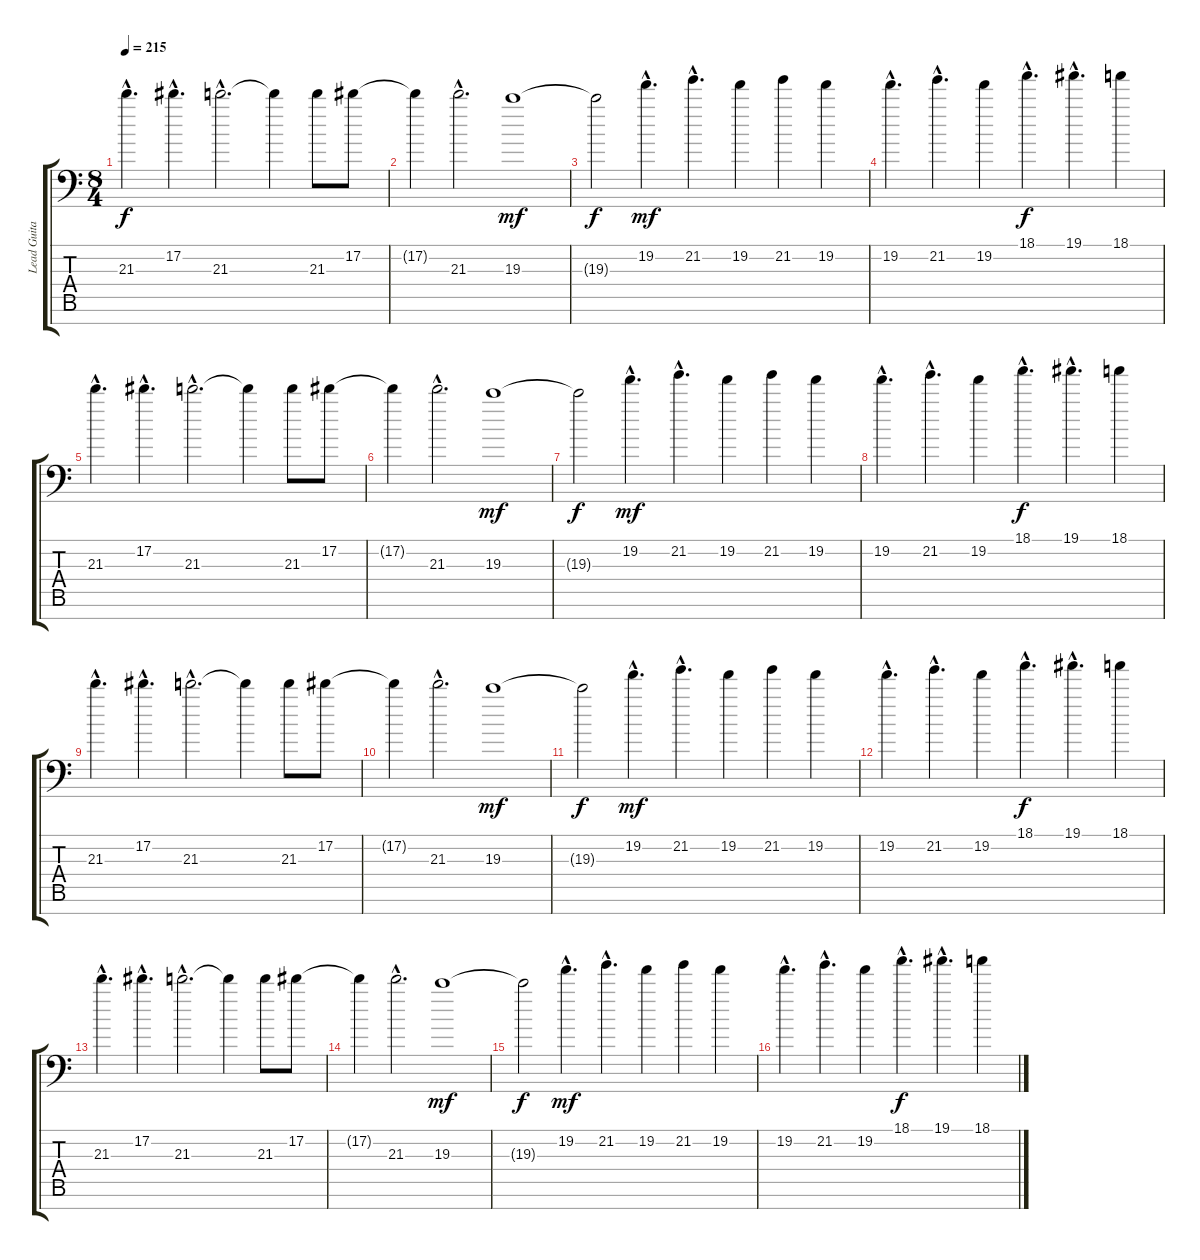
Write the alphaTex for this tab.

\track ("Lead Guitar #1" "Lead Guita") {instrument electricguitarmuted}
\staff {score tabs}
\tuning (Eb4 Bb3 F3 Eb3 Bb2 F2 Bb1) {hide}
\ts (8 4)
\section ("" "")
\tempo 215
\clef f4
\ks c
21.3{hac}.4{d dy f volume 12} 17.2{hac}.4{d} 21.3{hac}.2{d} 21.3{t}.4 21.3.8 17.2.8 |
17.2{t}.4 21.3{hac}.2{d} 19.3.1{dy mf} |
19.3{t}.2{dy f} 19.2{hac}.4{d dy mf} 21.2{hac}.4{d} 19.2.4 21.2.4 19.2.4 |
19.2{hac}.4{d} 21.2{hac}.4{d} 19.2.4 18.1{hac}.4{d dy f} 19.1{hac}.4{d} 18.1.4 |
21.3{hac}.4{d} 17.2{hac}.4{d} 21.3{hac}.2{d} 21.3{t}.4 21.3.8 17.2.8 |
17.2{t}.4 21.3{hac}.2{d} 19.3.1{dy mf} |
19.3{t}.2{dy f} 19.2{hac}.4{d dy mf} 21.2{hac}.4{d} 19.2.4 21.2.4 19.2.4 |
19.2{hac}.4{d} 21.2{hac}.4{d} 19.2.4 18.1{hac}.4{d dy f} 19.1{hac}.4{d} 18.1.4 |
21.3{hac}.4{d} 17.2{hac}.4{d} 21.3{hac}.2{d} 21.3{t}.4 21.3.8 17.2.8 |
17.2{t}.4 21.3{hac}.2{d} 19.3.1{dy mf} |
19.3{t}.2{dy f} 19.2{hac}.4{d dy mf} 21.2{hac}.4{d} 19.2.4 21.2.4 19.2.4 |
19.2{hac}.4{d} 21.2{hac}.4{d} 19.2.4 18.1{hac}.4{d dy f} 19.1{hac}.4{d} 18.1.4 |
21.3{hac}.4{d} 17.2{hac}.4{d} 21.3{hac}.2{d} 21.3{t}.4 21.3.8 17.2.8 |
17.2{t}.4 21.3{hac}.2{d} 19.3.1{dy mf} |
19.3{t}.2{dy f} 19.2{hac}.4{d dy mf} 21.2{hac}.4{d} 19.2.4 21.2.4 19.2.4 |
19.2{hac}.4{d} 21.2{hac}.4{d} 19.2.4 18.1{hac}.4{d dy f} 19.1{hac}.4{d} 18.1.4
